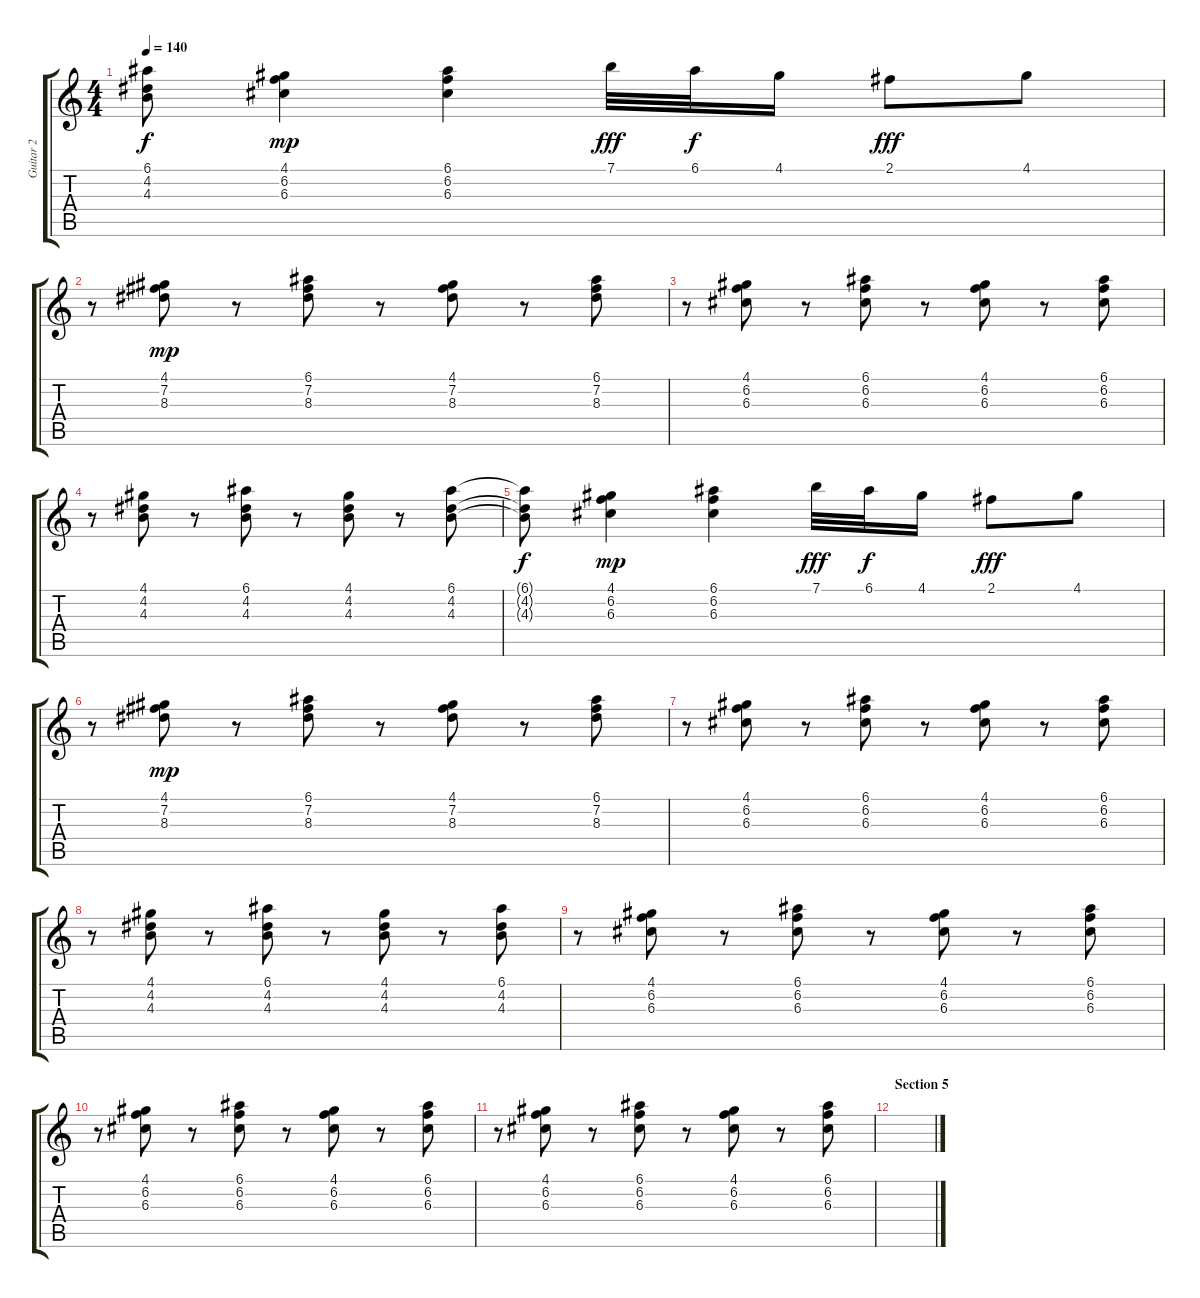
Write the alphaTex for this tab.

\track ("Guitar 2" "Guitar 2") {instrument acousticguitarnylon}
\staff {score tabs}
\tuning (E4 B3 G3 D3 A2 E2) {hide}
\ts (4 4)
\tempo 140
\clef g2
\ks c
(6.1{t} 4.2{t} 4.3{t}).8{dy f} (4.1 6.2 6.3).4{dy mp} (6.1 6.2 6.3).4 7.1.32{dy fff} 6.1.32{dy f} 4.1.16 2.1.8{dy fff} 4.1.8 |
r.8 (4.1 7.2 8.3).8{dy mp} r.8 (6.1 7.2 8.3).8 r.8 (4.1 7.2 8.3).8 r.8 (6.1 7.2 8.3).8 |
r.8 (4.1 6.2 6.3).8 r.8 (6.1 6.2 6.3).8 r.8 (4.1 6.2 6.3).8 r.8 (6.1 6.2 6.3).8 |
r.8 (4.1 4.2 4.3).8 r.8 (6.1 4.2 4.3).8 r.8 (4.1 4.2 4.3).8 r.8 (6.1 4.2 4.3).8 |
(6.1{t} 4.2{t} 4.3{t}).8{dy f} (4.1 6.2 6.3).4{dy mp} (6.1 6.2 6.3).4 7.1.32{dy fff} 6.1.32{dy f} 4.1.16 2.1.8{dy fff} 4.1.8 |
r.8 (4.1 7.2 8.3).8{dy mp} r.8 (6.1 7.2 8.3).8 r.8 (4.1 7.2 8.3).8 r.8 (6.1 7.2 8.3).8 |
r.8 (4.1 6.2 6.3).8 r.8 (6.1 6.2 6.3).8 r.8 (4.1 6.2 6.3).8 r.8 (6.1 6.2 6.3).8 |
r.8{volume 10} (4.1 4.2 4.3).8 r.8 (6.1 4.2 4.3).8 r.8 (4.1 4.2 4.3).8 r.8 (6.1 4.2 4.3).8 |
r.8 (4.1 6.2 6.3).8 r.8 (6.1 6.2 6.3).8 r.8 (4.1 6.2 6.3).8 r.8 (6.1 6.2 6.3).8 |
r.8{volume 11} (4.1 6.2 6.3).8 r.8 (6.1 6.2 6.3).8 r.8 (4.1 6.2 6.3).8 r.8 (6.1 6.2 6.3).8 |
r.8 (4.1 6.2 6.3).8 r.8 (6.1 6.2 6.3).8 r.8 (4.1 6.2 6.3).8 r.8 (6.1 6.2 6.3).8 |
\section ("" "Section 5")
